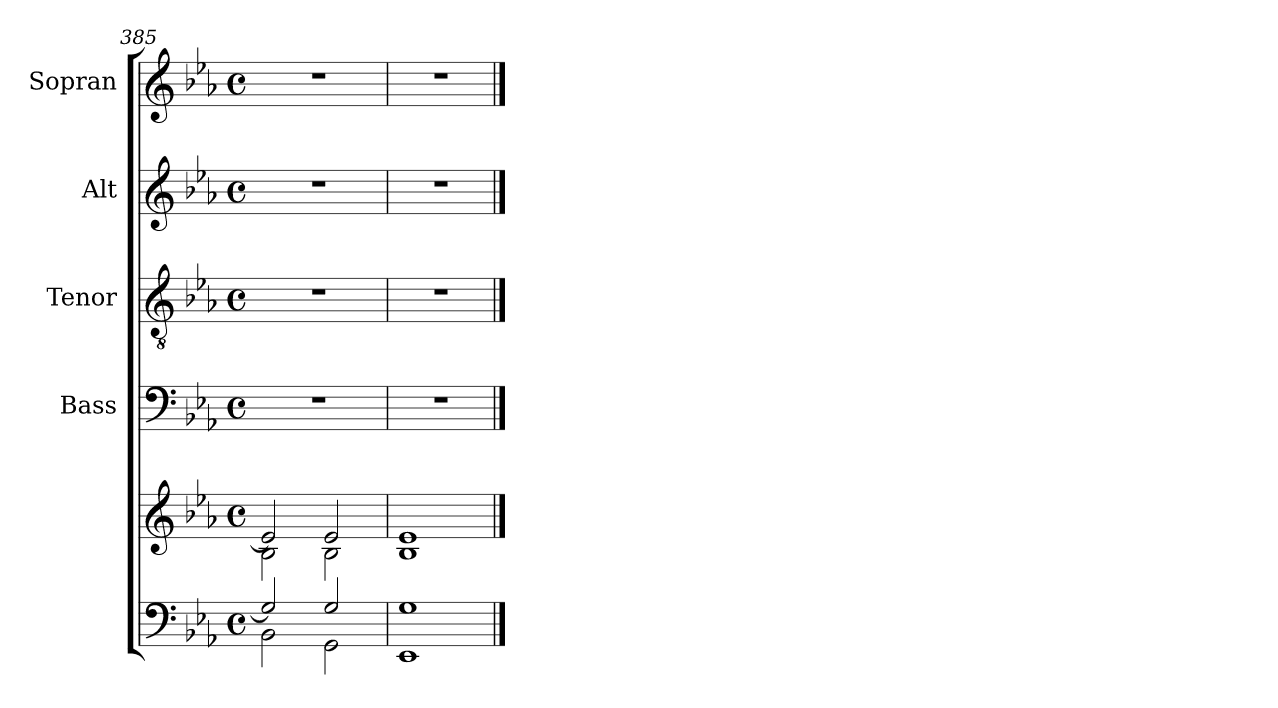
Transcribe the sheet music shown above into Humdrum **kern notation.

**kern	**kern	**kern	**kern	**kern	**kern
*part5	*part5	*part4	*part3	*part2	*part1
*staff6	*staff5	*staff4	*staff3	*staff2	*staff1
*	*	*I"Bass	*I"Tenor	*I"Alt	*I"Sopran
*	*	*I'B.	*I'T.	*I'A.	*I'S.
*clefF4	*clefG2	*clefF4	*clefGv2	*clefG2	*clefG2
*k[b-e-a-]	*k[b-e-a-]	*k[b-e-a-]	*k[b-e-a-]	*k[b-e-a-]	*k[b-e-a-]
*E-:	*E-:	*E-:	*E-:	*E-:	*E-:
*M4/4	*M4/4	*M4/4	*M4/4	*M4/4	*M4/4
*met(c)	*met(c)	*met(c)	*met(c)	*met(c)	*met(c)
=385	=385	=385	=385	=385	=385
*^	*^	*	*	*	*
2G/]	2BB-\	2e-/]	2B-\	1r	1r	1r	1r
2G/	2GG\	2e-/	2B-\	.	.	.	.
=386	=386	=386	=386	=386	=386	=386	=386
1G	1EE-	1e-	1B-	1r	1r	1r	1r
*v	*v	*	*	*	*	*	*
*	*v	*v	*	*	*	*
==	==	==	==	==	==
*-	*-	*-	*-	*-	*-
